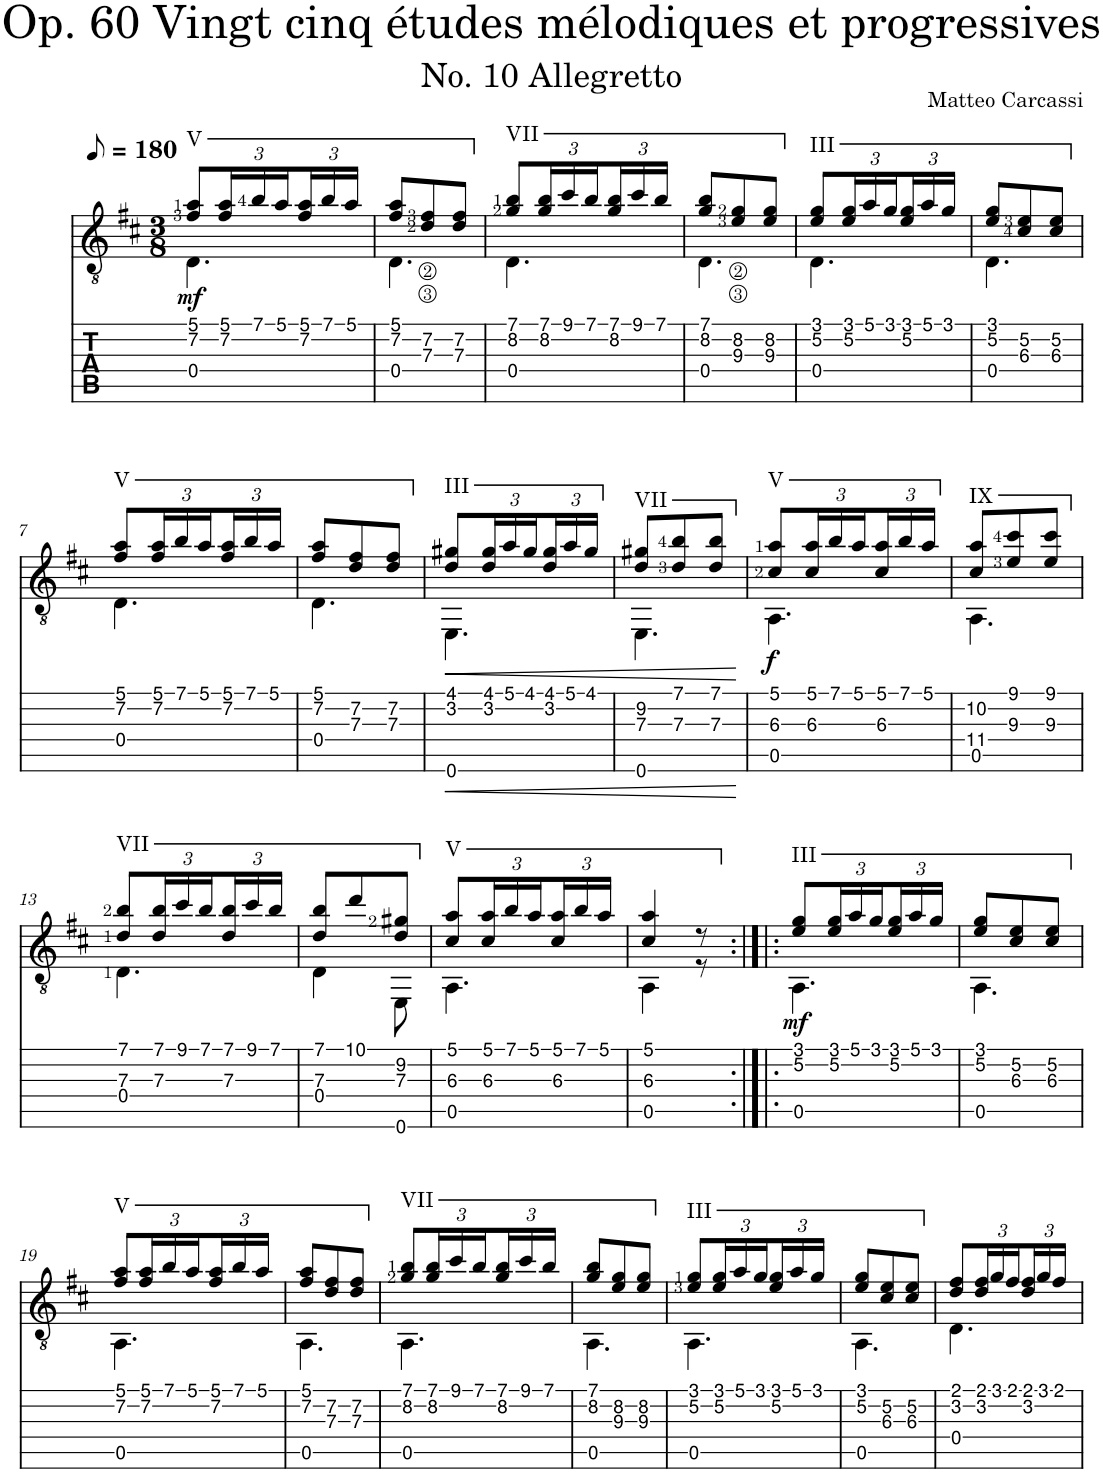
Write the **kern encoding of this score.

**kern	**kern	**dynam
*part1	*part1	*part1
*staff2	*staff1	*staff1/2
*I"Classical Guitar	*	*
*I'Guit.	*	*
*stria6	*	*
*	*clefGv2	*
*k[f#c#]	*k[f#c#]	*
*D:	*D:	*
*M3/8	*M3/8	*
*MM90	*MM90	*
=1	=1	=1
*^	*^	*
!	!	!LO:TX:a:t=V	!	!
!	!	!	!	!LO:DY:b
8f#\ 8a\L	4.D	8f#/ 8a/L	4.D\	mf
*Xbrackettup	*	*Xbrackettup	*	*
24f#\ 24a\L	.	24f#/ 24a/L	.	.
24b	.	24b/	.	.
24a	.	24a/	.	.
24f#\ 24a\	.	24f#/ 24a/	.	.
24b	.	24b/	.	.
24aJJ	.	24a/JJ	.	.
=2	=2	=2	=2	=2
8f#\ 8a\L	4.D	8f#/ 8a/L	4.D\	.
8d\ 8f#\	.	8d/<< 8f#/<<	.	.
8d\ 8f#\J	.	8d/ 8f#/J	.	.
=3	=3	=3	=3	=3
!	!	!LO:TX:a:t=VII	!	!
8g\ 8b\L	4.D	8g/ 8b/L	4.D\	.
24g\ 24b\L	.	24g/ 24b/L	.	.
24cc#	.	24cc#/	.	.
24b	.	24b/	.	.
24g\ 24b\	.	24g/ 24b/	.	.
24cc#	.	24cc#/	.	.
24bJJ	.	24b/JJ	.	.
=4	=4	=4	=4	=4
8g\ 8b\L	4.D	8g/ 8b/L	4.D\	.
8e\ 8g\	.	8e/<< 8g/<<	.	.
8e\ 8g\J	.	8e/ 8g/J	.	.
=5	=5	=5	=5	=5
!	!	!LO:TX:a:t=III	!	!
8e\ 8g\L	4.D	8e/ 8g/L	4.D\	.
24e\ 24g\L	.	24e/ 24g/L	.	.
24a	.	24a/	.	.
24g	.	24g/	.	.
24e\ 24g\	.	24e/ 24g/	.	.
24a	.	24a/	.	.
24gJJ	.	24g/JJ	.	.
=6	=6	=6	=6	=6
8e\ 8g\L	4.D	8e/ 8g/L	4.D\	.
8c#\ 8e\	.	8c#/ 8e/	.	.
8c#\ 8e\J	.	8c#/ 8e/J	.	.
!!LO:LB:g=z	!!
=7	=7	=7	=7	=7
!	!	!LO:TX:a:t=V	!	!
8f#\ 8a\L	4.D	8f#/ 8a/L	4.D\	.
24f#\ 24a\L	.	24f#/ 24a/L	.	.
24b	.	24b/	.	.
24a	.	24a/	.	.
24f#\ 24a\	.	24f#/ 24a/	.	.
24b	.	24b/	.	.
24aJJ	.	24a/JJ	.	.
=8	=8	=8	=8	=8
8f#\ 8a\L	4.D	8f#/ 8a/L	4.D\	.
8d\ 8f#\	.	8d/ 8f#/	.	.
8d\ 8f#\J	.	8d/ 8f#/J	.	.
=9	=9	=9	=9	=9
!	!	!LO:TX:a:t=III	!	!
8d\ 8g#X\L	4.EE	8d/ 8g#X/L	4.EE\	.
!	!	!	!	!LO:HP:b
24d\ 24g#\L	.	24d/ 24g#/L	.	<
24a	.	24a/	.	.
24g#	.	24g#/	.	.
24d\ 24g#\	.	24d/ 24g#/	.	.
24a	.	24a/	.	.
24g#JJ	.	24g#/JJ	.	.
=10	=10	=10	=10	=10
!	!	!LO:TX:a:t=VII	!	!
8d\ 8g#X\L	4.EE	8d/ 8g#X/L	4.EE\	.
8d\ 8b\	.	8d/ 8b/	.	.
8d\ 8b\J	.	8d/ 8b/J	.	.
*v	*v	*	*	*
*	*v	*v	*
.	.	[
=11	=11	=11
*^	*^	*
!	!	!LO:TX:a:t=V	!	!
!	!	!	!	!LO:DY:b
8c#\ 8a\L	4.AA	8c#/ 8a/L	4.AA\	f
24c#\ 24a\L	.	24c#/ 24a/L	.	.
24b	.	24b/	.	.
24a	.	24a/	.	.
24c#\ 24a\	.	24c#/ 24a/	.	.
24b	.	24b/	.	.
24aJJ	.	24a/JJ	.	.
=12	=12	=12	=12	=12
!	!	!LO:TX:a:t=IX	!	!
8c#\ 8a\L	4.AA	8c#/ 8a/L	4.AA\	.
8e\ 8cc#\	.	8e/ 8cc#/	.	.
8e\ 8cc#\J	.	8e/ 8cc#/J	.	.
!!LO:LB:g=z	!!
=13	=13	=13	=13	=13
!	!	!LO:TX:a:t=VII	!	!
8d\ 8b\L	4.D	8d/ 8b/L	4.D\	.
24d\ 24b\L	.	24d/ 24b/L	.	.
24cc#	.	24cc#/	.	.
24b	.	24b/	.	.
24d\ 24b\	.	24d/ 24b/	.	.
24cc#	.	24cc#/	.	.
24bJJ	.	24b/JJ	.	.
=14	=14	=14	=14	=14
8d\ 8b\L	4D	8d/ 8b/L	4D\	.
8dd	.	8dd/	.	.
8d\ 8g#X\J	8EE	8d/ 8g#X/J	8EE\	.
=15	=15	=15	=15	=15
!	!	!LO:TX:a:t=V	!	!
8c#\ 8a\L	4.AA	8c#/ 8a/L	4.AA\	.
24c#\ 24a\L	.	24c#/ 24a/L	.	.
24b	.	24b/	.	.
24a	.	24a/	.	.
24c#\ 24a\	.	24c#/ 24a/	.	.
24b	.	24b/	.	.
24aJJ	.	24a/JJ	.	.
=16	=16	=16	=16	=16
4c# 4a	4AA	4c#/ 4a/	4AA\	.
8r	8r	8r	8r	.
=17:|!|:	=17:|!|:	=17:|!|:	=17:|!|:	=17:|!|:
!	!	!LO:TX:a:t=III	!	!
!	!	!	!	!LO:DY:b
8e\ 8g\L	4.AA	8e/ 8g/L	4.AA\	mf
24e\ 24g\L	.	24e/ 24g/L	.	.
24a	.	24a/	.	.
24g	.	24g/	.	.
24e\ 24g\	.	24e/ 24g/	.	.
24a	.	24a/	.	.
24gJJ	.	24g/JJ	.	.
=18	=18	=18	=18	=18
8e\ 8g\L	4.AA	8e/ 8g/L	4.AA\	.
8c#\ 8e\	.	8c#/ 8e/	.	.
8c#\ 8e\J	.	8c#/ 8e/J	.	.
!!LO:LB:g=z	!!
=19	=19	=19	=19	=19
!	!	!LO:TX:a:t=V	!	!
8f#\ 8a\L	4.AA	8f#/ 8a/L	4.AA\	.
24f#\ 24a\L	.	24f#/ 24a/L	.	.
24b	.	24b/	.	.
24a	.	24a/	.	.
24f#\ 24a\	.	24f#/ 24a/	.	.
24b	.	24b/	.	.
24aJJ	.	24a/JJ	.	.
=20	=20	=20	=20	=20
8f#\ 8a\L	4.AA	8f#/ 8a/L	4.AA\	.
8d\ 8f#\	.	8d/ 8f#/	.	.
8d\ 8f#\J	.	8d/ 8f#/J	.	.
=21	=21	=21	=21	=21
!	!	!LO:TX:a:t=VII	!	!
8g\ 8b\L	4.AA	8g/ 8b/L	4.AA\	.
24g\ 24b\L	.	24g/ 24b/L	.	.
24cc#	.	24cc#/	.	.
24b	.	24b/	.	.
24g\ 24b\	.	24g/ 24b/	.	.
24cc#	.	24cc#/	.	.
24bJJ	.	24b/JJ	.	.
=22	=22	=22	=22	=22
8g\ 8b\L	4.AA	8g/ 8b/L	4.AA\	.
8e\ 8g\	.	8e/ 8g/	.	.
8e\ 8g\J	.	8e/ 8g/J	.	.
=23	=23	=23	=23	=23
!	!	!LO:TX:a:t=III	!	!
8e\ 8g\L	4.AA	8e/ 8g/L	4.AA\	.
24e\ 24g\L	.	24e/ 24g/L	.	.
24a	.	24a/	.	.
24g	.	24g/	.	.
24e\ 24g\	.	24e/ 24g/	.	.
24a	.	24a/	.	.
24gJJ	.	24g/JJ	.	.
=24	=24	=24	=24	=24
8e\ 8g\L	4.AA	8e/ 8g/L	4.AA\	.
8c#\ 8e\	.	8c#/ 8e/	.	.
8c#\ 8e\J	.	8c#/ 8e/J	.	.
=25	=25	=25	=25	=25
8d\ 8f#\L	4.D	8d/ 8f#/L	4.D\	.
24d\ 24f#\L	.	24d/ 24f#/L	.	.
24g	.	24g/	.	.
24f#	.	24f#/	.	.
24d\ 24f#\	.	24d/ 24f#/	.	.
24g	.	24g/	.	.
24f#JJ	.	24f#/JJ	.	.
*v	*v	*	*	*
*	*v	*v	*
=	=	=
*-	*-	*-
